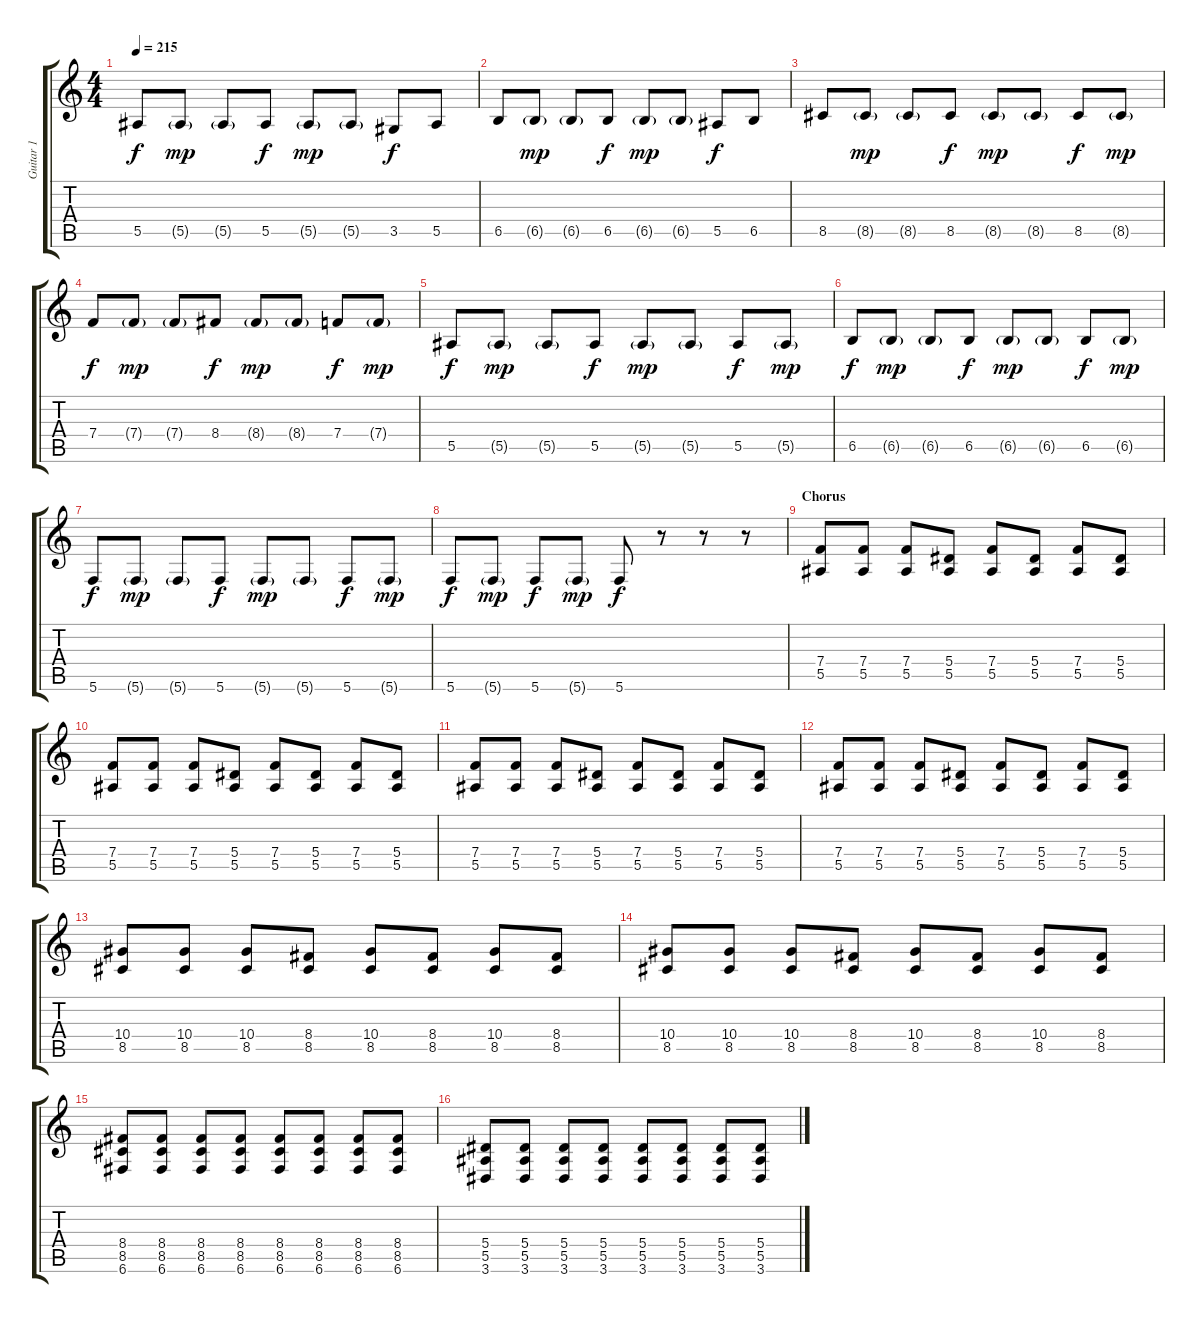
\track ("Guitar 1" "Guitar 1") {instrument overdrivenguitar}
\staff {score tabs}
\tuning (C4 G3 Eb3 Bb2 F2 C2) {hide}
\ts (4 4)
\tempo 215
\clef g2
\ks c
5.5.8{dy f} 5.5{g}.8{dy mp} 5.5{g}.8 5.5.8{dy f} 5.5{g}.8{dy mp} 5.5{g}.8 3.5.8{dy f} 5.5.8 |
6.5.8 6.5{g}.8{dy mp} 6.5{g}.8 6.5.8{dy f} 6.5{g}.8{dy mp} 6.5{g}.8 5.5.8{dy f} 6.5.8 |
8.5.8 8.5{g}.8{dy mp} 8.5{g}.8 8.5.8{dy f} 8.5{g}.8{dy mp} 8.5{g}.8 8.5.8{dy f} 8.5{g}.8{dy mp} |
7.4.8{dy f} 7.4{g}.8{dy mp} 7.4{g}.8 8.4.8{dy f} 8.4{g}.8{dy mp} 8.4{g}.8 7.4.8{dy f} 7.4{g}.8{dy mp} |
5.5.8{dy f} 5.5{g}.8{dy mp} 5.5{g}.8 5.5.8{dy f} 5.5{g}.8{dy mp} 5.5{g}.8 5.5.8{dy f} 5.5{g}.8{dy mp} |
6.5.8{dy f} 6.5{g}.8{dy mp} 6.5{g}.8 6.5.8{dy f} 6.5{g}.8{dy mp} 6.5{g}.8 6.5.8{dy f} 6.5{g}.8{dy mp} |
5.6.8{dy f} 5.6{g}.8{dy mp} 5.6{g}.8 5.6.8{dy f} 5.6{g}.8{dy mp} 5.6{g}.8 5.6.8{dy f} 5.6{g}.8{dy mp} |
5.6.8{dy f} 5.6{g}.8{dy mp} 5.6.8{dy f} 5.6{g}.8{dy mp} 5.6.8{dy f} r.8 r.8 r.8 |
\section ("" "Chorus")
(7.4 5.5).8 (7.4 5.5).8 (7.4 5.5).8 (5.4 5.5).8 (7.4 5.5).8 (5.4 5.5).8 (7.4 5.5).8 (5.4 5.5).8 |
(7.4 5.5).8 (7.4 5.5).8 (7.4 5.5).8 (5.4 5.5).8 (7.4 5.5).8 (5.4 5.5).8 (7.4 5.5).8 (5.4 5.5).8 |
(7.4 5.5).8 (7.4 5.5).8 (7.4 5.5).8 (5.4 5.5).8 (7.4 5.5).8 (5.4 5.5).8 (7.4 5.5).8 (5.4 5.5).8 |
(7.4 5.5).8 (7.4 5.5).8 (7.4 5.5).8 (5.4 5.5).8 (7.4 5.5).8 (5.4 5.5).8 (7.4 5.5).8 (5.4 5.5).8 |
(10.4 8.5).8 (10.4 8.5).8 (10.4 8.5).8 (8.4 8.5).8 (10.4 8.5).8 (8.4 8.5).8 (10.4 8.5).8 (8.4 8.5).8 |
(10.4 8.5).8 (10.4 8.5).8 (10.4 8.5).8 (8.4 8.5).8 (10.4 8.5).8 (8.4 8.5).8 (10.4 8.5).8 (8.4 8.5).8 |
(8.4 8.5 6.6).8 (8.4 8.5 6.6).8 (8.4 8.5 6.6).8 (8.4 8.5 6.6).8 (8.4 8.5 6.6).8 (8.4 8.5 6.6).8 (8.4 8.5 6.6).8 (8.4 8.5 6.6).8 |
(5.4 5.5 3.6).8 (5.4 5.5 3.6).8 (5.4 5.5 3.6).8 (5.4 5.5 3.6).8 (5.4 5.5 3.6).8 (5.4 5.5 3.6).8 (5.4 5.5 3.6).8 (5.4 5.5 3.6).8
